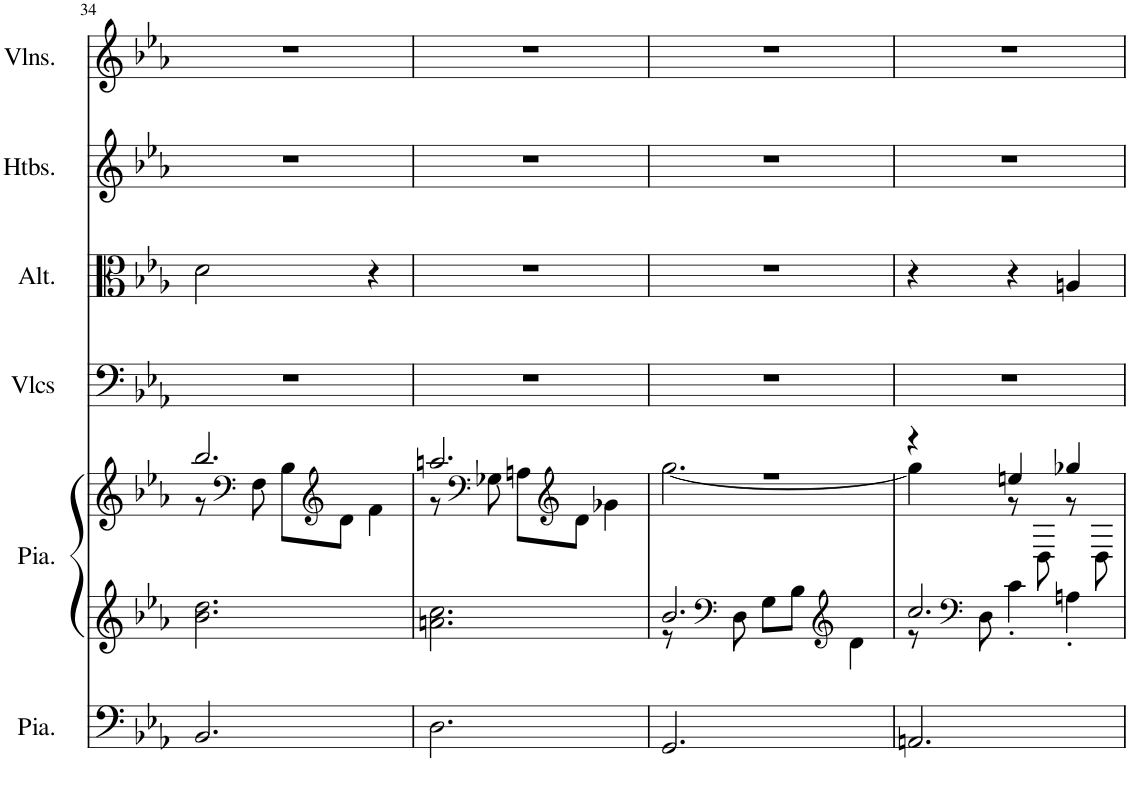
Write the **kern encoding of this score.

**kern	**kern	**kern	**kern	**kern	**kern	**kern
*part6	*part5	*part5	*part4	*part3	*part2	*part1
*staff7	*staff6	*staff5	*staff4	*staff3	*staff2	*staff1
*I"Piano, Pedals	*I"Piano, Organ	*	*I"Violoncelles, Bass	*I"Altos, Tenor	*I"Hautbois, Alto	*I"Violons, Soprano
*I'Pia.	*I'Pia.	*	*I'Vlcs	*I'Alt.	*I'Htbs.	*I'Vlns.
!!LO:PB:g=z
*clefF4	*clefG2	*clefG2	*clefF4	*clefC3	*clefG2	*clefG2
*k[b-e-a-]	*k[b-e-a-]	*k[b-e-a-]	*k[b-e-a-]	*k[b-e-a-]	*k[b-e-a-]	*k[b-e-a-]
*M3/4	*M3/4	*M3/4	*M3/4	*M3/4	*M3/4	*M3/4
=34	=34	=34	=34	=34	=34	=34
*	*	*^	*	*	*	*
2.BB-/	2.b-\ 2.dd\	2.bb-/	8r	2.r	2d\	2.r	2.r
*	*	*clefF4	*	*	*	*	*
.	.	.	8F\	.	.	.	.
.	.	.	8B-\L	.	.	.	.
*	*	*clefG2	*	*	*	*	*
.	.	.	8d\J	.	.	.	.
.	.	.	4f\	.	4r	.	.
=35	=35	=35	=35	=35	=35	=35	=35
2.D\	2.an\ 2.cc\	2.aan/	8r	2.r	2.r	2.r	2.r
*	*	*clefF4	*	*	*	*	*
.	.	.	8G-X\	.	.	.	.
.	.	.	8An\L	.	.	.	.
*	*	*clefG2	*	*	*	*	*
.	.	.	8d\J	.	.	.	.
.	.	.	4g-X\	.	.	.	.
=36	=36	=36	=36	=36	=36	=36	=36
*	*^	*	*	*	*	*	*
2.GG/	2.b-/	8r	2.r	[2.gg\	2.r	2.r	2.r	2.r
*	*clefF4	*	*	*	*	*	*	*
.	.	8D\	.	.	.	.	.	.
.	.	8G\L	.	.	.	.	.	.
.	.	8B-\J	.	.	.	.	.	.
*	*clefG2	*	*	*	*	*	*	*
.	.	4d\	.	.	.	.	.	.
=37	=37	=37	=37	=37	=37	=37	=37	=37
2.AAn/	2.cc/	8r	4r	4gg\]	2.r	4r	2.r	2.r
*	*clefF4	*	*	*	*	*	*	*
.	.	8D\	.	.	.	.	.	.
.	.	4c'\	4een/	8r	.	4r	.	.
.	.	.	.	8D\	.	.	.	.
.	.	4An'\	4gg-X/	8r	.	4An/	.	.
.	.	.	.	8D\	.	.	.	.
*	*v	*v	*	*	*	*	*	*
*	*	*v	*v	*	*	*	*
=	=	=	=	=	=	=
*-	*-	*-	*-	*-	*-	*-
